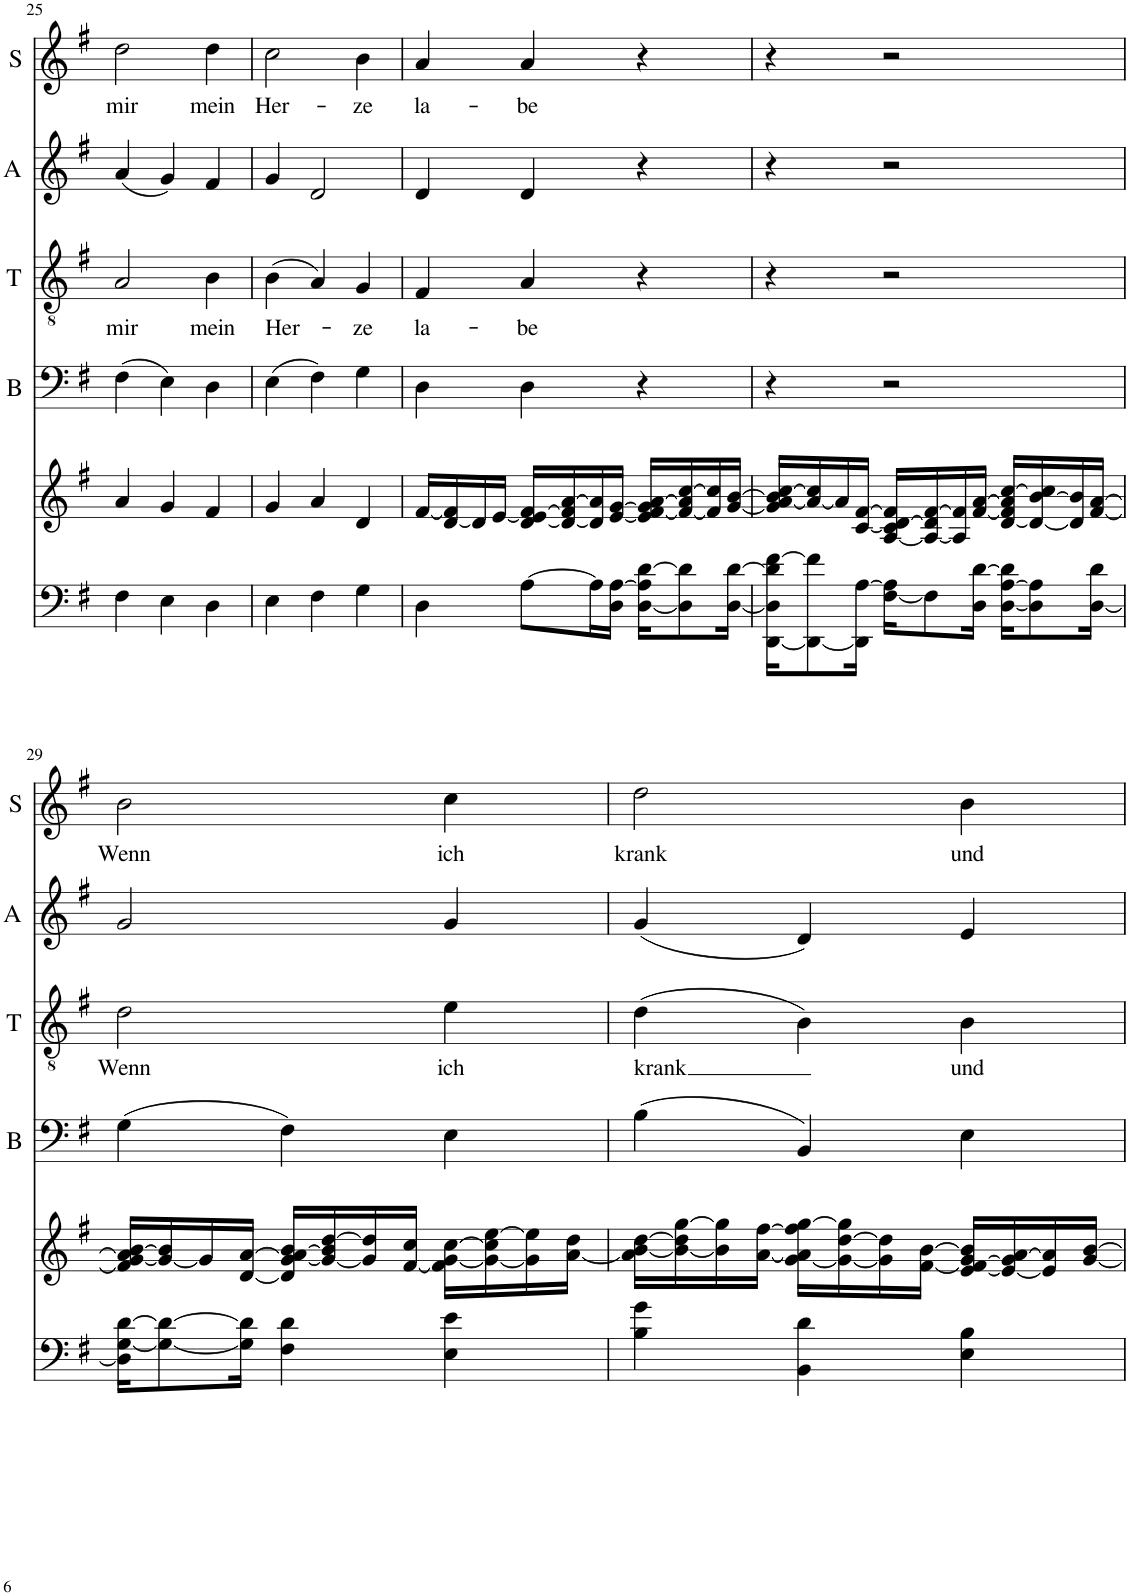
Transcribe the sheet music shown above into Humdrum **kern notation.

**kern	**kern	**kern	**kern	**text	**kern	**kern	**text
*part6	*part5	*part4	*part3	*part3	*part2	*part1	*part1
*staff6	*staff5	*staff4	*staff3	*staff3	*staff2	*staff1	*staff1
*I"two	*I"one	*I"B	*I"T	*	*I"A	*I"S	*
*	*	*I'B	*I'T	*	*I'A	*I'S	*
!!LO:PB:g=z
*clefF4	*clefG2	*clefF4	*clefGv2	*	*clefG2	*clefG2	*
*k[f#]	*k[f#]	*k[f#]	*k[f#]	*	*k[f#]	*k[f#]	*
*M3/4	*M3/4	*M3/4	*M3/4	*	*M3/4	*M3/4	*
=25	=25	=25	=25	=25	=25	=25	=25
!	!	!	!	!LO:LY:b	!	!	!LO:LY:b
4F#\	4a/	(4F#\	2A/	mir	(4a/	2dd\	mir
4E\	4g/	4E\)	.	.	4g/)	.	.
!	!	!	!	!LO:LY:b	!	!	!LO:LY:b
4D\	4f#/	4D\	4B\	mein	4f#/	4dd\	mein
=26	=26	=26	=26	=26	=26	=26	=26
!	!	!	!	!LO:LY:b	!	!	!LO:LY:b
4E\	4g/	(4E\	(4B\	Her-	4g/	2cc\	Her-
4F#\	4a/	4F#\)	4A/)	.	2d/	.	.
!	!	!	!	!LO:LY:b	!	!	!LO:LY:b
4G\	4d/	4G\	4G/	-ze	.	4b\	-ze
=27	=27	=27	=27	=27	=27	=27	=27
!	!	!	!	!LO:LY:b	!	!	!LO:LY:b
4D\	[16f#/LL	4D\	4F#/	la-	4d/	4a/	la-
.	[16d/ 16f#/]	.	.	.	.	.	.
.	16d/]	.	.	.	.	.	.
.	[16e/JJ	.	.	.	.	.	.
!	!	!	!	!LO:LY:b	!	!	!LO:LY:b
[8A\L	[16d/ 16e/] [16f#/LL	4D\	4A/	-be	4d/	4a/	-be
.	16d/_ 16f#/] [16a/	.	.	.	.	.	.
16A\L]	16d/] 16a/]	.	.	.	.	.	.
16D\ [16A\JJ	[16e/ [16g/JJ	.	.	.	.	.	.
[16D\ 16A\] [16d\KL	16e/] [16f#/ 16g/] [16a/LL	4r	4r	.	4r	4r	.
8D\] 8d\]	16f#/_ 16a/] [16cc/	.	.	.	.	.	.
.	16f#/] 16cc/]	.	.	.	.	.	.
[16D\ [16d\Jk	[16g/ [16b/JJ	.	.	.	.	.	.
=28	=28	=28	=28	=28	=28	=28	=28
[16DD\ 16D\] 16d\] [16f#\KL	16g/] [16a/ 16b/] [16cc/LL	4r	4r	.	4r	4r	.
8DD\_ 8f#\]	16a/_ 16cc/]	.	.	.	.	.	.
.	16a/]	.	.	.	.	.	.
16DD\] [16A\Jk	[16c/ [16f#/JJ	.	.	.	.	.	.
[16F#\ 16A\]KL	[16A/ 16c/] [16d/ 16f#/]LL	2r	2r	.	2r	2r	.
8F#\]	16A/_ 16d/] [16f#/	.	.	.	.	.	.
.	16A/] 16f#/]	.	.	.	.	.	.
16D\ [16d\Jk	[16f#/ [16a/JJ	.	.	.	.	.	.
[16D\ [16A\ 16d\]KL	[16d/ 16f#/] 16a/] [16cc/LL	.	.	.	.	.	.
8D\] 8A\]	16d/_ [16b/ 16cc/]	.	.	.	.	.	.
.	16d/] 16b/]	.	.	.	.	.	.
[16D\ 16d\Jk	[16f#/ [16a/JJ	.	.	.	.	.	.
!!LO:LB:g=z
=29	=29	=29	=29	=29	=29	=29	=29
!	!	!	!	!LO:LY:b	!	!	!LO:LY:b
16D\] [16G\ [16d\KL	16f#/] [16g/ 16a/] [16b/LL	(4G\	2d\	Wenn	2g/	2b\	Wenn
8G\_ 8d\_	16g/_ 16b/]	.	.	.	.	.	.
.	16g/]	.	.	.	.	.	.
16G\] 16d\]Jk	[16d/ [16a/JJ	.	.	.	.	.	.
4F#\ 4d\	16d/] [16g/ 16a/] [16b/LL	4F#\)	.	.	.	.	.
.	16g/_ 16b/] [16dd/	.	.	.	.	.	.
.	16g/] 16dd/]	.	.	.	.	.	.
.	[16f#/ 16cc/JJ	.	.	.	.	.	.
!	!	!	!	!LO:LY:b	!	!	!LO:LY:b
4E\ 4e\	16f#\] [16g\ [16cc\LL	4E\	4e\	ich	4g/	4cc\	ich
.	16g\_ 16cc\] [16ee\	.	.	.	.	.	.
.	16g\] 16ee\]	.	.	.	.	.	.
.	[16a\ 16dd\JJ	.	.	.	.	.	.
=30	=30	=30	=30	=30	=30	=30	=30
!	!	!	!	!LO:LY:b	!	!	!LO:LY:b
4B\ 4g\	16a\] [16b\ [16dd\LL	(4B\	(4d\	-krank	(4g/	2dd\	krank
.	16b\_ 16dd\] [16gg\	.	.	.	.	.	.
.	16b\] 16gg\]	.	.	.	.	.	.
.	[16a\ [16ff#\JJ	.	.	.	.	.	.
4BB\ 4d\	[16g\ 16a\] 16ff#\] [16gg\LL	4BB/)	4B\)	.	4d/)	.	.
.	16g\_ [16dd\ 16gg\]	.	.	.	.	.	.
.	16g\] 16dd\]	.	.	.	.	.	.
.	[16f#\ [16b\JJ	.	.	.	.	.	.
!	!	!	!	!LO:LY:b	!	!	!LO:LY:b
4E\ 4B\	[16e/ 16f#/] [16g/ 16b/]LL	4E\	4B\	und	4e/	4b\	und
.	16e/_ 16g/] [16a/	.	.	.	.	.	.
.	16e/] 16a/]	.	.	.	.	.	.
.	[16g/ [16b/JJ	.	.	.	.	.	.
=	=	=	=	=	=	=	=
*-	*-	*-	*-	*-	*-	*-	*-
